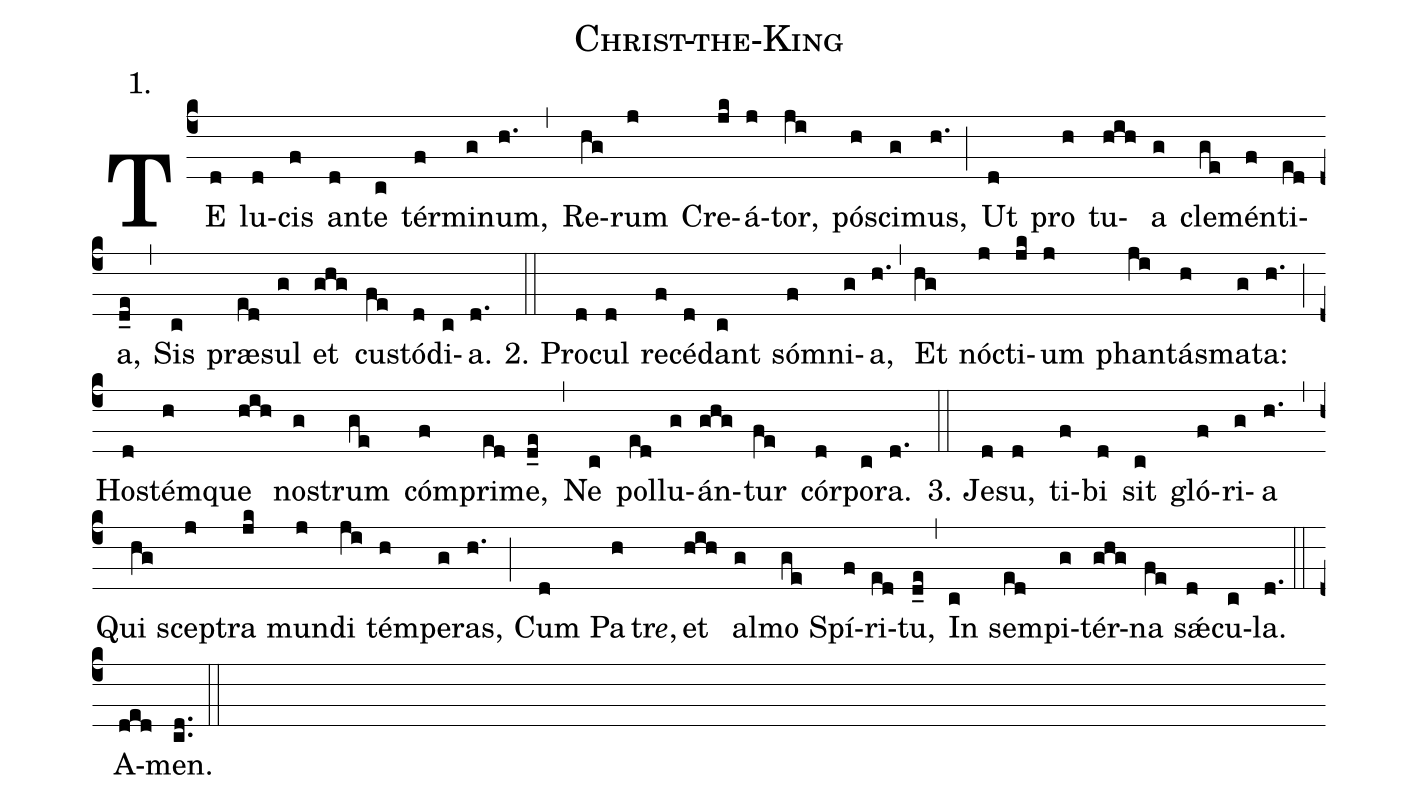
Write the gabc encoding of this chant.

name: Christ-the-King;
annotation: 1.;
%%
(c4)TE(d) lu(d)cis(f) an(d)te(c) tér(f)mi(g)num,(h.) (,)
Re(hg)rum(j) Cre(jk)á(j)tor,(ji) pó(h)sci(g)mus,(h.) (;)
Ut(d) pro(h) tu(hih)a(g) cle(ge)mén(f)ti(ed)a,(d_e) (,)
Sis(c) præ(ed)sul(g) et(ghg) cu(fe)stó(d)di(c)a.(d.) (::)

2. Pro(d)cul(d) re(f)cé(d)dant(c) sóm(f)ni(g)a,(h.) (,)
Et(hg) nó(j)cti(jk)um(j) phan(ji)tás(h)ma(g)ta:(h.) (;)
Ho(d)stém(h)que(hih) no(g)strum(ge) cóm(f)pri(ed)me,(d_e) (,)
Ne(c) pol(ed)lu(g)án(ghg)tur(fe) cór(d)po(c)ra.(d.) (::)

3. Je(d)su,(d) ti(f)bi(d) sit(c) gló(f)ri(g)a(h.) (,)
Qui(hg) scep(j)tra(jk) mun(j)di(ji) tém(h)pe(g)ras,(h.) (;)
Cum(d) Pa(h)tr<i>e</i>,() et(hih) al(g)mo(ge) Spí(f)ri(ed)tu,(d_e) (,)
In(c) sem(ed)pi(g)tér(ghg)na(fe) s<sp>'ae</sp>(d)cu(c)la.(d.) (::)
A(ded)men.(cd..) (::)
